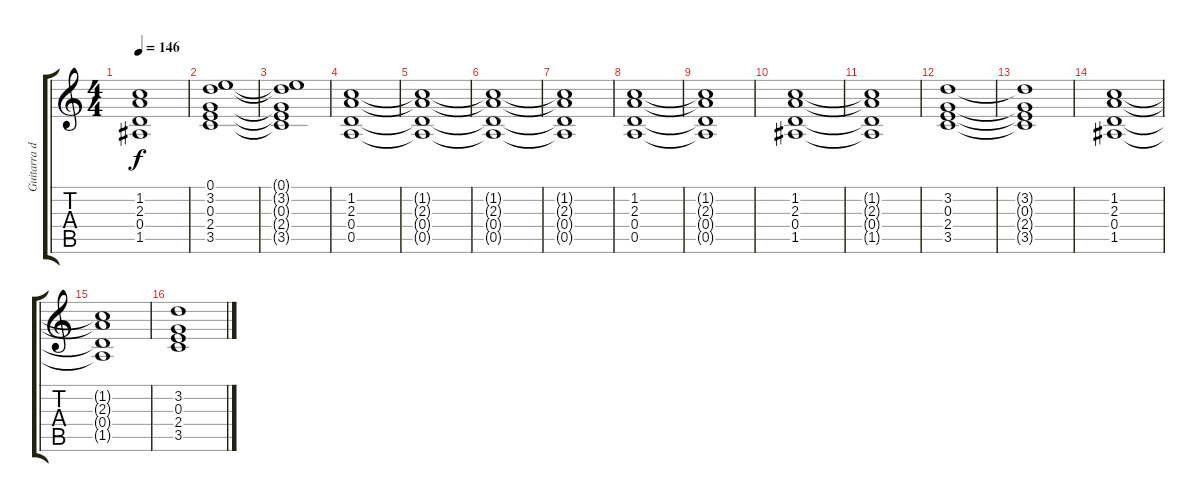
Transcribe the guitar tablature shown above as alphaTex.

\track ("Guitarra de Apoyo" "Guitarra d") {instrument distortionguitar}
\staff {score tabs}
\tuning (E4 B3 G3 D3 A2 E2) {hide}
\ts (4 4)
\tempo 146
\clef g2
\ks c
(1.2{t} 2.3{t} 0.4{t} 1.5{t}).1{dy f} |
(0.1 3.2 0.3 2.4 3.5).1 |
(0.1{t} 3.2{t} 0.3{t} 2.4{t} 3.5{t}).1 |
(1.2 2.3 0.4 0.5).1 |
(1.2{t} 2.3{t} 0.4{t} 0.5{t}).1 |
(1.2{t} 2.3{t} 0.4{t} 0.5{t}).1 |
(1.2{t} 2.3{t} 0.4{t} 0.5{t}).1 |
(1.2 2.3 0.4 0.5).1 |
(1.2{t} 2.3{t} 0.4{t} 0.5{t}).1 |
(1.2 2.3 0.4 1.5).1 |
(1.2{t} 2.3{t} 0.4{t} 1.5{t}).1 |
(3.2 0.3 2.4 3.5).1 |
(3.2{t} 0.3{t} 2.4{t} 3.5{t}).1 |
(1.2 2.3 0.4 1.5).1 |
(1.2{t} 2.3{t} 0.4{t} 1.5{t}).1 |
(3.2 0.3 2.4 3.5).1
